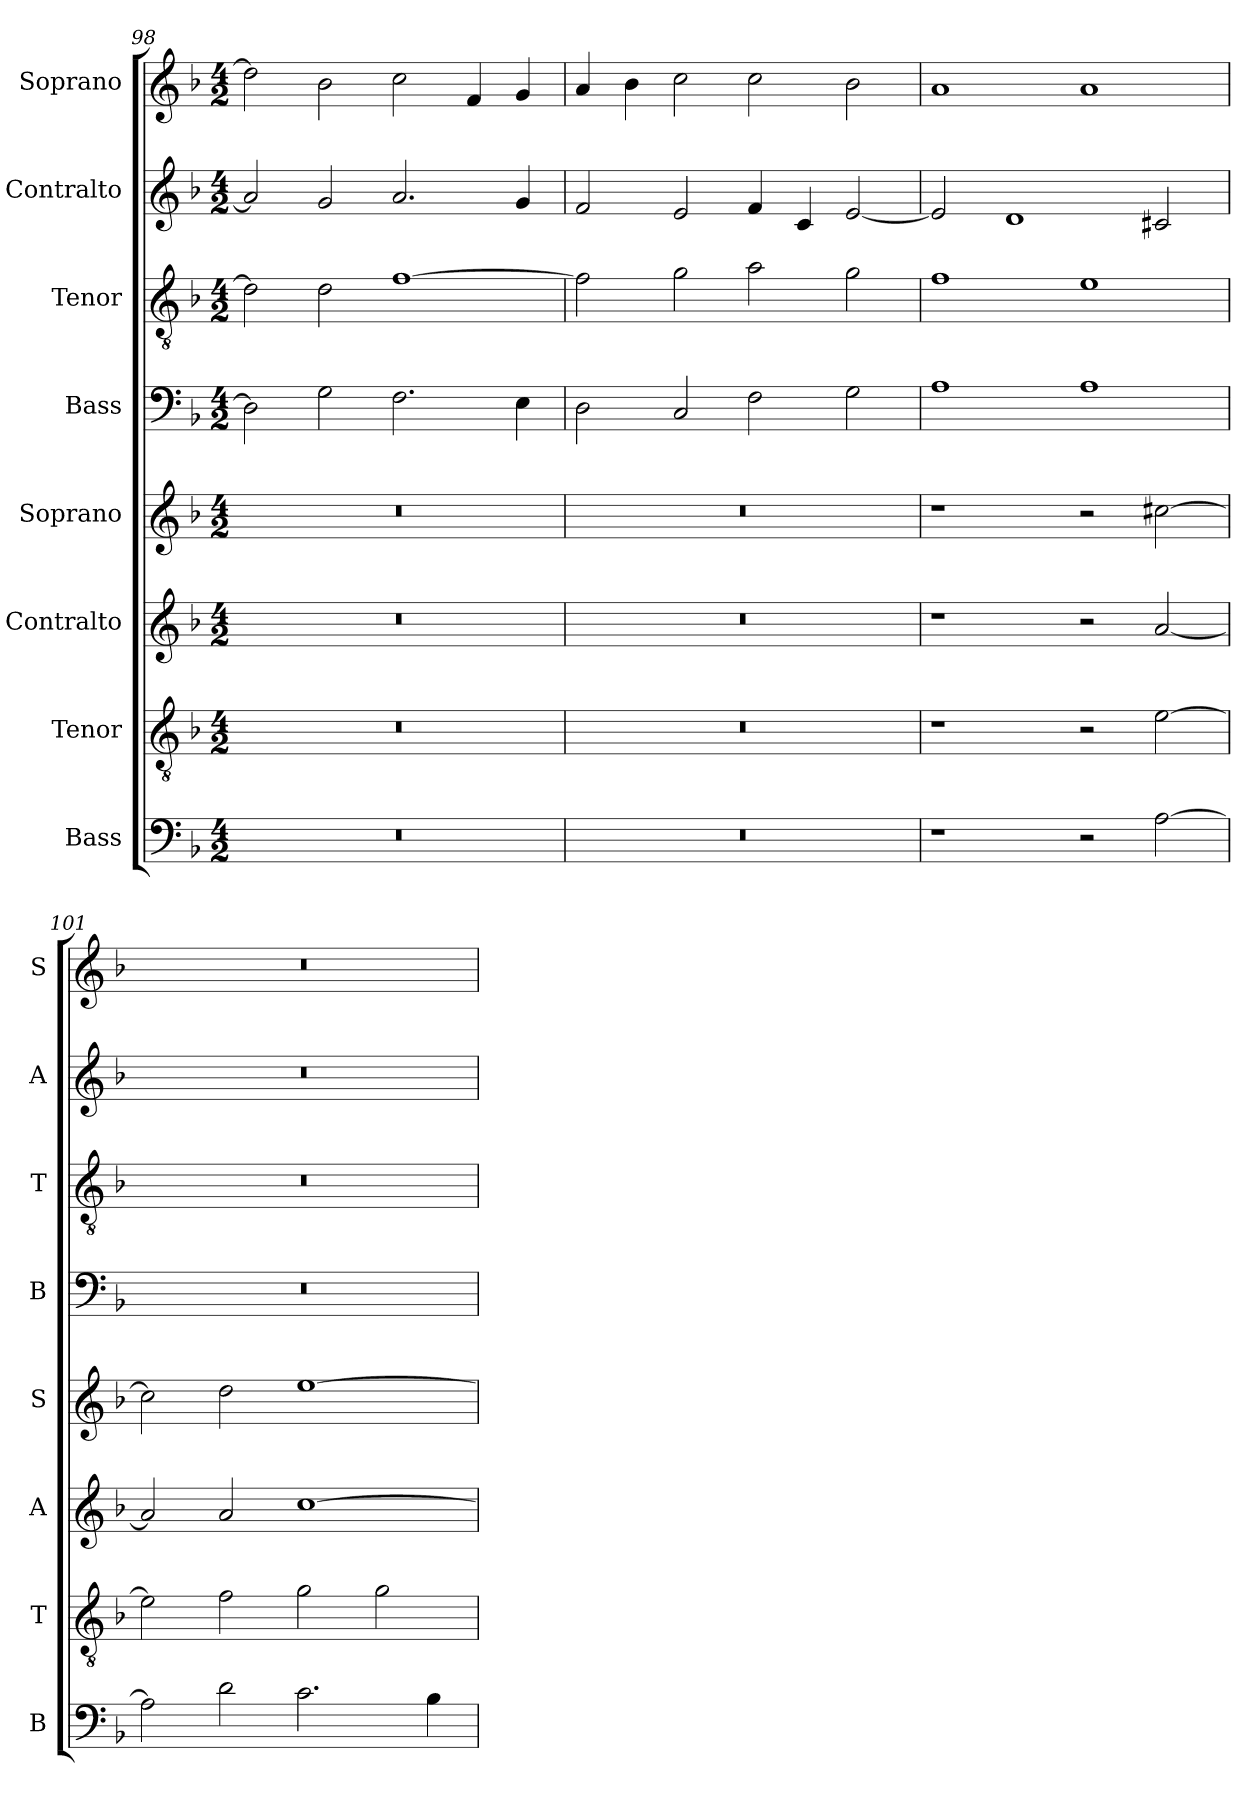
**kern	**kern	**kern	**kern	**kern	**kern	**kern	**kern
*part8	*part7	*part6	*part5	*part4	*part3	*part2	*part1
*staff8	*staff7	*staff6	*staff5	*staff4	*staff3	*staff2	*staff1
*I"Bass	*I"Tenor	*I"Contralto	*I"Soprano	*I"Bass	*I"Tenor	*I"Contralto	*I"Soprano
*I'B	*I'T	*I'A	*I'S	*I'B	*I'T	*I'A	*I'S
*clefF4	*clefGv2	*clefG2	*clefG2	*clefF4	*clefGv2	*clefG2	*clefG2
*k[b-]	*k[b-]	*k[b-]	*k[b-]	*k[b-]	*k[b-]	*k[b-]	*k[b-]
*G:dor	*G:dor	*G:dor	*G:dor	*G:dor	*G:dor	*G:dor	*G:dor
*M4/2	*M4/2	*M4/2	*M4/2	*M4/2	*M4/2	*M4/2	*M4/2
=98	=98	=98	=98	=98	=98	=98	=98
0r	0r	0r	0r	2D]	2d]	2a]	2dd]
.	.	.	.	2G	2d	2g	2b-
.	.	.	.	2.F	[1f	2.a	2cc
.	.	.	.	.	.	.	4f
.	.	.	.	4E	.	4g	4g
=99	=99	=99	=99	=99	=99	=99	=99
0r	0r	0r	0r	2D	2f]	2f	4a
.	.	.	.	.	.	.	4b-
.	.	.	.	2C	2g	2e	2cc
.	.	.	.	2F	2a	4f	2cc
.	.	.	.	.	.	4c	.
.	.	.	.	2G	2g	[2e	2b-
=100	=100	=100	=100	=100	=100	=100	=100
1r	1r	1r	1r	1A	1f	2e]	1a
.	.	.	.	.	.	1d	.
2r	2r	2r	2r	1A	1e	.	1a
[2A	[2e	[2a	[2cc#X	.	.	2c#X	.
=101	=101	=101	=101	=101	=101	=101	=101
2A]	2e]	2a]	2cc#]	0r	0r	0r	0r
2d	2f	2a	2dd	.	.	.	.
2.c	2g	[1cc	[1ee	.	.	.	.
.	2g	.	.	.	.	.	.
4B-	.	.	.	.	.	.	.
=	=	=	=	=	=	=	=
*-	*-	*-	*-	*-	*-	*-	*-
